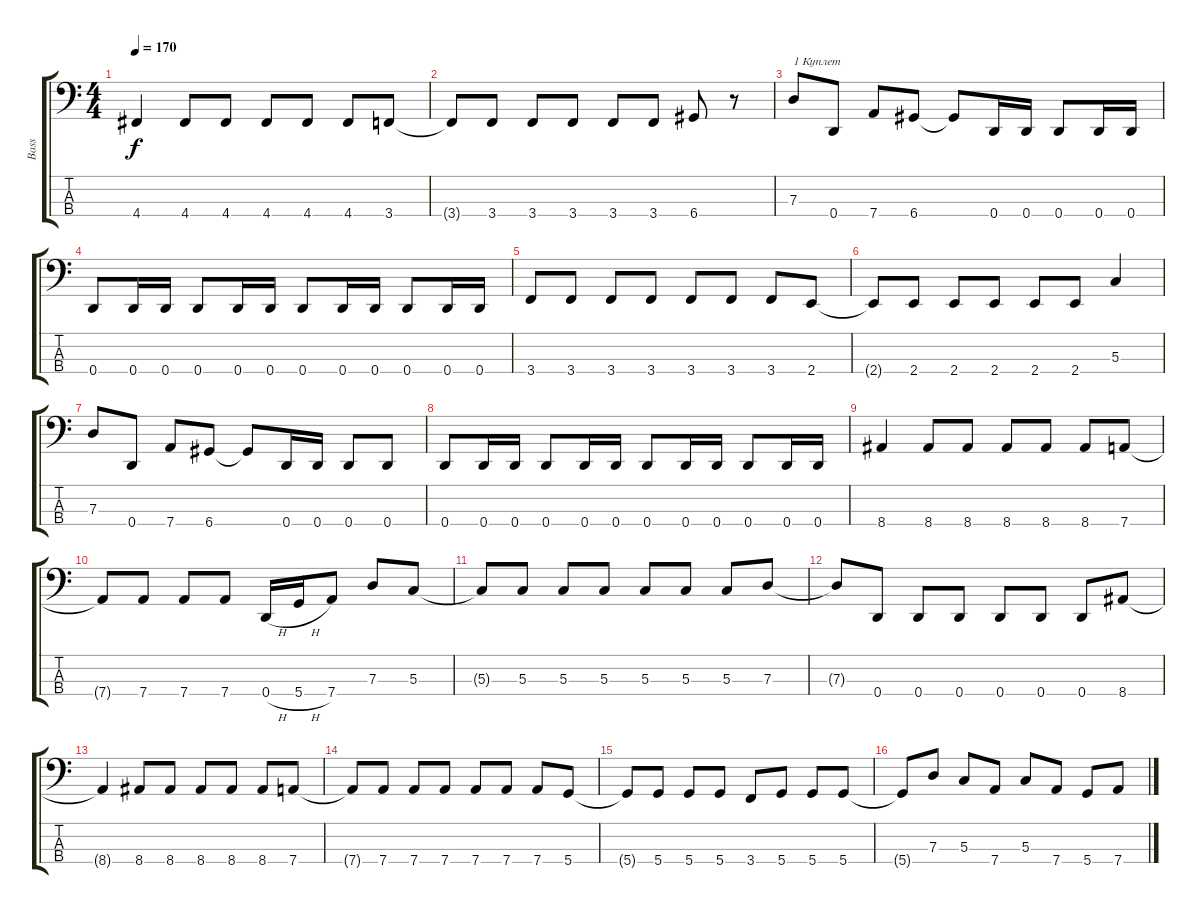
\track ("Bass" "Bass") {instrument electricbassfinger}
\staff {score tabs}
\tuning (F2 C2 G1 D1) {hide}
\ts (4 4)
\tempo 170
\clef f4
\ks c
4.4.4{dy f} 4.4.8 4.4.8 4.4.8 4.4.8 4.4.8 3.4.8 |
3.4{t}.8 3.4.8 3.4.8 3.4.8 3.4.8 3.4.8 6.4.8 r.8 |
7.3.8{txt "1 Куплет"} 0.4.8 7.4.8 6.4.8 6.4{t}.8 0.4.16 0.4.16 0.4.8 0.4.16 0.4.16 |
0.4.8 0.4.16 0.4.16 0.4.8 0.4.16 0.4.16 0.4.8 0.4.16 0.4.16 0.4.8 0.4.16 0.4.16 |
3.4.8 3.4.8 3.4.8 3.4.8 3.4.8 3.4.8 3.4.8 2.4.8 |
2.4{t}.8 2.4.8 2.4.8 2.4.8 2.4.8 2.4.8 5.3.4 |
7.3.8 0.4.8 7.4.8 6.4.8 6.4{t}.8 0.4.16 0.4.16 0.4.8 0.4.8 |
0.4.8 0.4.16 0.4.16 0.4.8 0.4.16 0.4.16 0.4.8 0.4.16 0.4.16 0.4.8 0.4.16 0.4.16 |
8.4.4 8.4.8 8.4.8 8.4.8 8.4.8 8.4.8 7.4.8 |
7.4{t}.8 7.4.8 7.4.8 7.4.8 0.4{h}.16 5.4{h}.16 7.4.8 7.3.8 5.3.8 |
5.3{t}.8 5.3.8 5.3.8 5.3.8 5.3.8 5.3.8 5.3.8 7.3.8 |
7.3{t}.8 0.4.8 0.4.8 0.4.8 0.4.8 0.4.8 0.4.8 8.4.8 |
8.4{t}.4 8.4.8 8.4.8 8.4.8 8.4.8 8.4.8 7.4.8 |
7.4{t}.8 7.4.8 7.4.8 7.4.8 7.4.8 7.4.8 7.4.8 5.4.8 |
5.4{t}.8 5.4.8 5.4.8 5.4.8 3.4.8 5.4.8 5.4.8 5.4.8 |
5.4{t}.8 7.3.8 5.3.8 7.4.8 5.3.8 7.4.8 5.4.8 7.4.8
